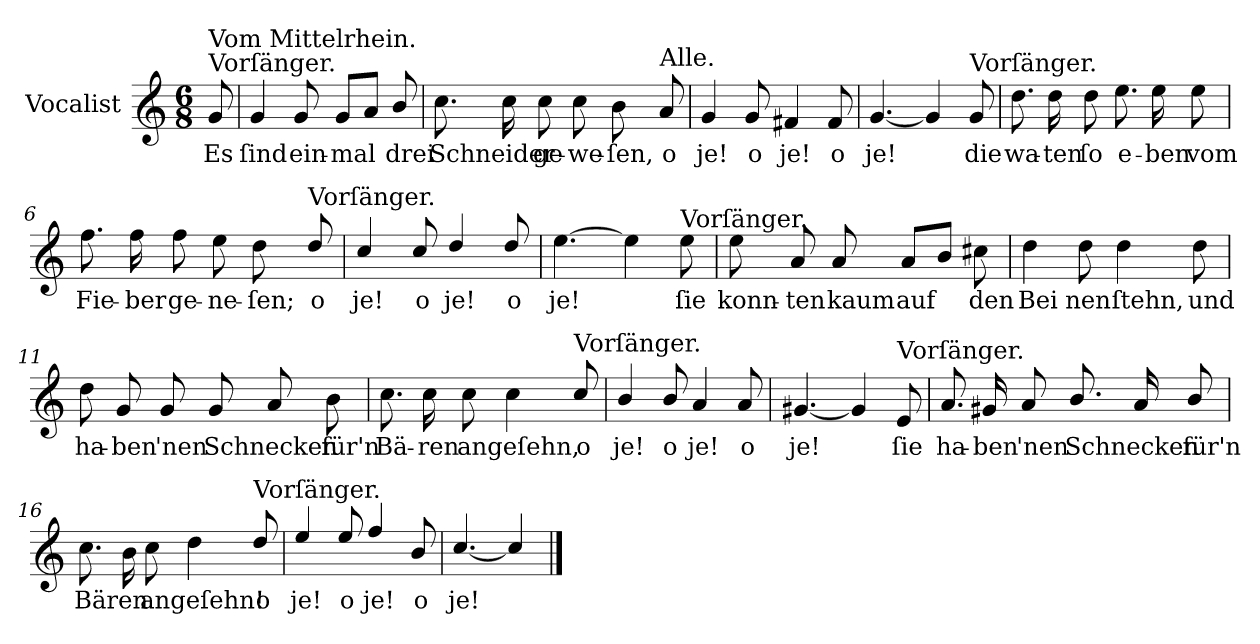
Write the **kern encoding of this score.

**kern	**text
*part1	*part1
*staff1	*staff1
*I"Vocalist	*
*k[]	*
*C:	*
*M6/8	*
=	=
!LO:TX:a:t=Vorſänger.	!
!LO:TX:a:t=Vom Mittelrhein.	!
8g	Es
=1	=1
4g	ſind
8g	ein-
8gL	-mal
8aJ	.
8b/	drei
=2	=2
8.cc	Schneider
16cc	.
8cc	ge-
8cc	-we-
8b	-ſen,
!LO:TX:a:t=Alle.	!
8a	o
=3	=3
4g	je!
8g	o
4f#X	je!
8f#	o
=4	=4
[4.g	je!
4g]	.
!LO:TX:a:t=Vorſänger.	!
8g	die
=5	=5
8.dd	wa-
16dd	-ten
8dd	ſo
8.ee	e-
16ee	-ben
8ee	vom
=6	=6
8.ff	Fie-
16ff	-ber
8ff	ge-
8ee	-ne-
8dd	-ſen;
!LO:TX:a:t=Vorſänger.	!
8dd/	o
=7	=7
4cc/	je!
8cc/	o
4dd/	je!
8dd/	o
=8	=8
[4.ee	je!
4ee]	.
!LO:TX:a:t=Vorſänger.	!
8ee	ſie
=9	=9
8ee	konn-
8a	-ten
8a	kaum
8aL	auf
8bJ	.
8cc#X	den
=10	=10
4dd	Bei
8dd	nen
4dd	ſtehn,
8dd	und
=11	=11
8dd	ha-
8g	-ben
8g	'nen
8g	Schnecken
8a	.
8b	für'n
=12	=12
8.cc	Bä-
16cc	-ren
8cc	angeſehn,
4cc	.
!LO:TX:a:t=Vorſänger.	!
8cc/	o
=13	=13
4b/	je!
8b/	o
4a	je!
8a	o
=14	=14
[4.g#X	je!
4g#]	.
!LO:TX:a:t=Vorſänger.	!
8e	ſie
=15	=15
8.a	ha-
16g#X	-ben
8a	'nen
8.b/	Schnecken
16a	.
8b/	für'n
=16	=16
8.cc	Bären
16b	.
8cc	angeſehn!
4dd	.
!LO:TX:a:t=Vorſänger.	!
8dd/	o
=17	=17
4ee/	je!
8ee/	o
4ff/	je!
8b/	o
=18	=18
[4.cc/	je!
4cc/]	.
==	==
*-	*-
